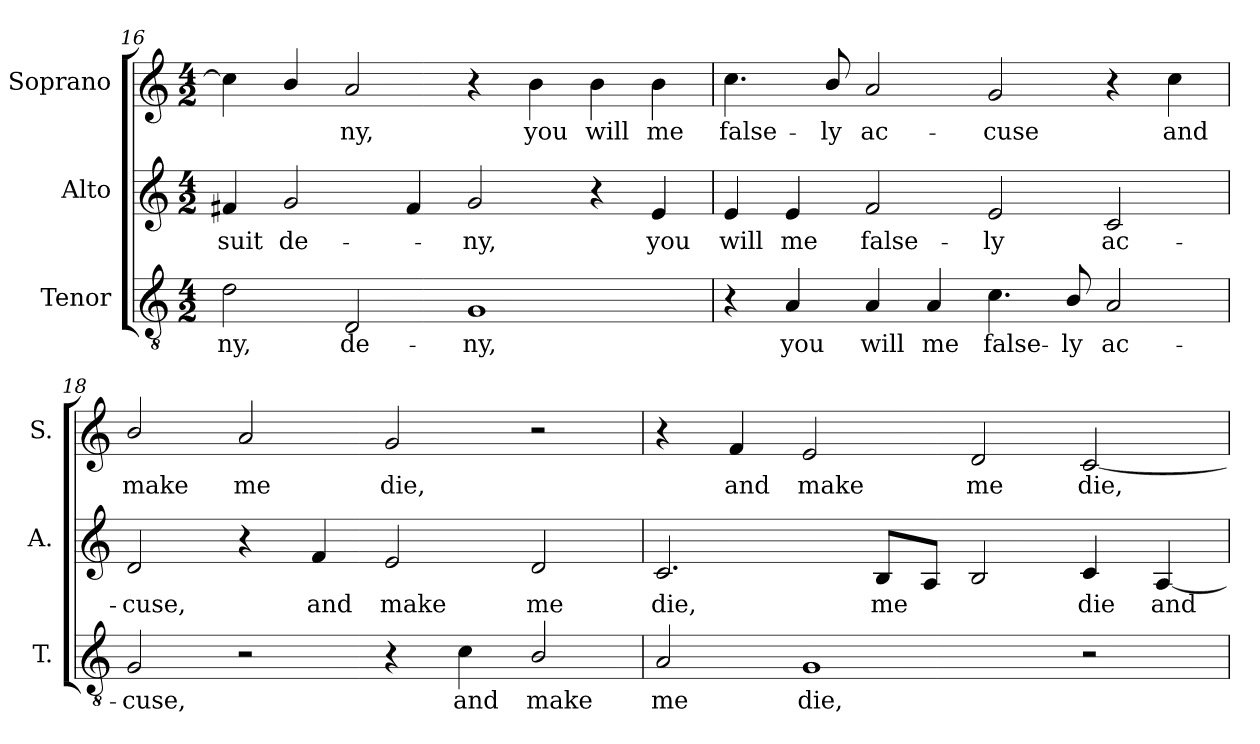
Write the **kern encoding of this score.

**kern	**text	**kern	**text	**kern	**text
*part3	*part3	*part2	*part2	*part1	*part1
*staff3	*staff3	*staff2	*staff2	*staff1	*staff1
*I"Tenor	*	*I"Alto	*	*I"Soprano	*
*I'T.	*	*I'A.	*	*I'S.	*
*clefGv2	*	*clefG2	*	*clefG2	*
*ITrd7c12	*	*	*	*	*
*k[]	*	*k[]	*	*k[]	*
*C:	*	*C:	*	*C:	*
*M4/2	*	*M4/2	*	*M4/2	*
=16	=16	=16	=16	=16	=16
!	!LO:LY:b:color=#000000	!	!	!	!
!	!	!	!LO:LY:b:color=#000000	!	!
2Di\	-ny,	4f#Xi/	suit	4cci\]	.
!	!	!	!LO:LY:b:color=#000000	!	!
.	.	2gi/	de-	4bi/	.
!	!LO:LY:b:color=#000000	!	!	!	!
!	!	!	!	!	!LO:LY:b:color=#000000
2DDi/	de-	.	.	2ai/	-ny,
.	.	4f#i/	.	.	.
!	!LO:LY:b:color=#000000	!	!	!	!
!	!	!	!LO:LY:b:color=#000000	!	!
1GGi	-ny,	2gi/	-ny,	4r	.
!	!	!	!	!	!LO:LY:b:color=#000000
.	.	.	.	4bi\	you
!	!	!	!	!	!LO:LY:b:color=#000000
.	.	4r	.	4bi\	will
!	!	!	!LO:LY:b:color=#000000	!	!
!	!	!	!	!	!LO:LY:b:color=#000000
.	.	4ei/	you	4bi\	me
=17	=17	=17	=17	=17	=17
!	!	!	!LO:LY:b:color=#000000	!	!
!	!	!	!	!	!LO:LY:b:color=#000000
4r	.	4ei/	will	4.cci\	false-
!	!LO:LY:b:color=#000000	!	!	!	!
!	!	!	!LO:LY:b:color=#000000	!	!
4AAi/	you	4ei/	me	.	.
!	!	!	!	!	!LO:LY:b:color=#000000
.	.	.	.	8bi/	-ly
!	!LO:LY:b:color=#000000	!	!	!	!
!	!	!	!LO:LY:b:color=#000000	!	!
!	!	!	!	!	!LO:LY:b:color=#000000
4AAi/	will	2fi/	false-	2ai/	ac-
!	!LO:LY:b:color=#000000	!	!	!	!
4AAi/	me	.	.	.	.
!	!LO:LY:b:color=#000000	!	!	!	!
!	!	!	!LO:LY:b:color=#000000	!	!
!	!	!	!	!	!LO:LY:b:color=#000000
4.Ci\	false-	2ei/	-ly	2gi/	-cuse
!	!LO:LY:b:color=#000000	!	!	!	!
8BBi/	-ly	.	.	.	.
!	!LO:LY:b:color=#000000	!	!	!	!
!	!	!	!LO:LY:b:color=#000000	!	!
2AAi/	ac-	2ci/	ac-	4r	.
!	!	!	!	!	!LO:LY:b:color=#000000
.	.	.	.	4cci\	and
!!LO:PB:g=z
=18	=18	=18	=18	=18	=18
!	!LO:LY:b:color=#000000	!	!	!	!
!	!	!	!LO:LY:b:color=#000000	!	!
!	!	!	!	!	!LO:LY:b:color=#000000
2GGi/	-cuse,	2di/	-cuse,	2bi/	make
!	!	!	!	!	!LO:LY:b:color=#000000
2r	.	4r	.	2ai/	me
!	!	!	!LO:LY:b:color=#000000	!	!
.	.	4fi/	and	.	.
!	!	!	!LO:LY:b:color=#000000	!	!
!	!	!	!	!	!LO:LY:b:color=#000000
4r	.	2ei/	make	2gi/	die,
!	!LO:LY:b:color=#000000	!	!	!	!
4Ci\	and	.	.	.	.
!	!LO:LY:b:color=#000000	!	!	!	!
!	!	!	!LO:LY:b:color=#000000	!	!
2BBi/	make	2di/	me	2r	.
=19	=19	=19	=19	=19	=19
!	!LO:LY:b:color=#000000	!	!	!	!
!	!	!	!LO:LY:b:color=#000000	!	!
2AAi/	me	2.ci/	die,	4r	.
!	!	!	!	!	!LO:LY:b:color=#000000
.	.	.	.	4fi/	and
!	!LO:LY:b:color=#000000	!	!	!	!
!	!	!	!	!	!LO:LY:b:color=#000000
1GGi	die,	.	.	2ei/	make
!	!	!	!LO:LY:b:color=#000000	!	!
.	.	8Bi/L	me	.	.
.	.	8Ai/J	.	.	.
!	!	!	!	!	!LO:LY:b:color=#000000
.	.	2Bi/	.	2di/	me
!	!	!	!LO:LY:b:color=#000000	!	!
!	!	!	!	!	!LO:LY:b:color=#000000
2r	.	4ci/	die	[2ci/	die,
!	!	!	!LO:LY:b:color=#000000	!	!
.	.	[4Ai/	and	.	.
=	=	=	=	=	=
*-	*-	*-	*-	*-	*-
